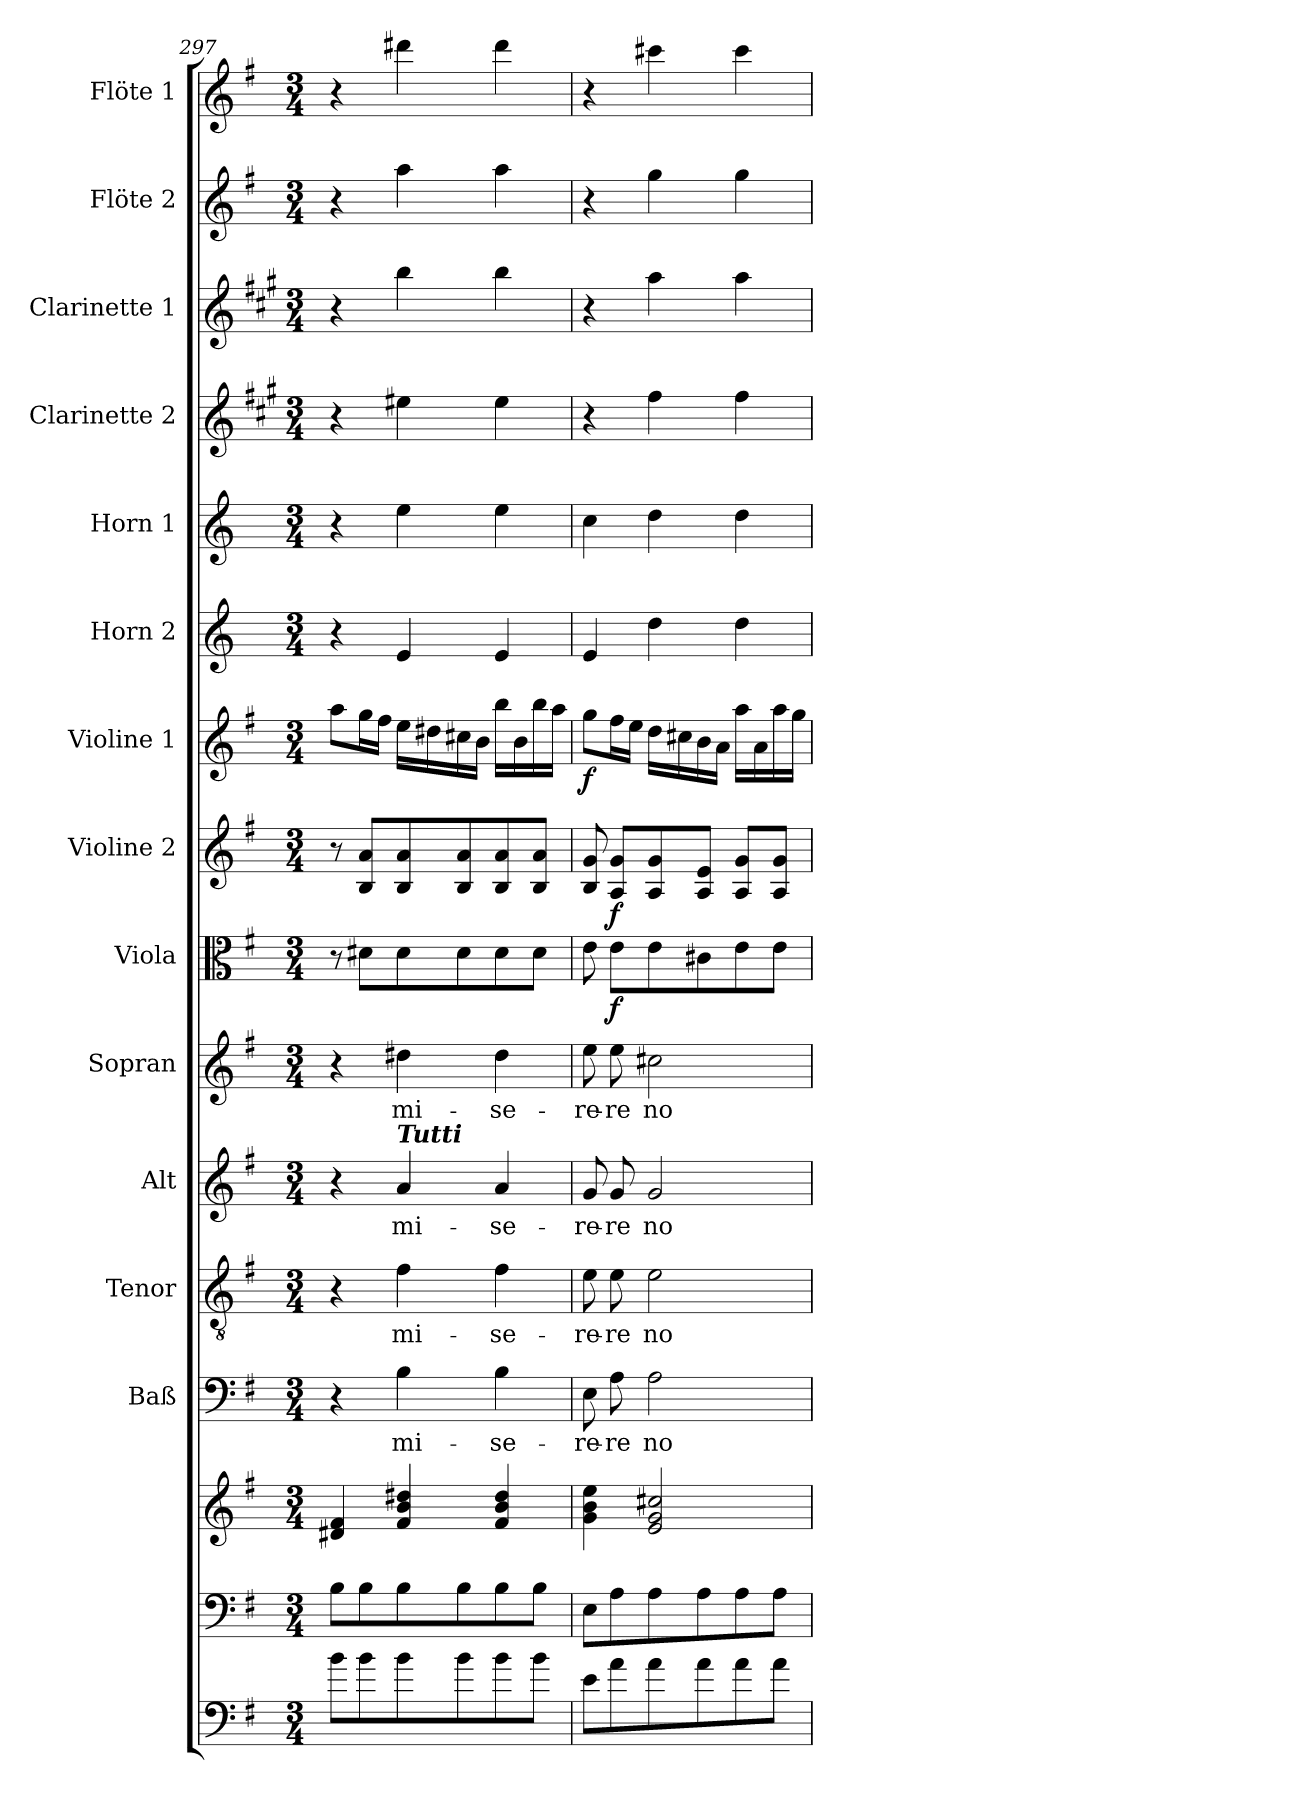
**kern	**kern	**kern	**kern	**text	**kern	**text	**kern	**text	**kern	**text	**kern	**dynam	**kern	**dynam	**kern	**dynam	**kern	**kern	**kern	**kern	**kern	**kern
*part15	*part14	*part14	*part13	*part13	*part12	*part12	*part11	*part11	*part10	*part10	*part9	*part9	*part8	*part8	*part7	*part7	*part6	*part5	*part4	*part3	*part2	*part1
*staff16	*staff15	*staff14	*staff13	*staff13	*staff12	*staff12	*staff11	*staff11	*staff10	*staff10	*staff9	*staff9	*staff8	*staff8	*staff7	*staff7	*staff6	*staff5	*staff4	*staff3	*staff2	*staff1
*	*	*	*I"Baß	*	*I"Tenor	*	*I"Alt	*	*I"Sopran	*	*I"Viola	*	*I"Violine 2	*	*I"Violine 1	*	*I"Horn 2	*I"Horn 1	*I"Clarinette 2	*I"Clarinette 1	*I"Flöte 2	*I"Flöte 1
*	*	*	*I'Baß	*	*I'Ten	*	*I'Alt	*	*I'Sop	*	*I'Vla.	*	*I'Vln. 2	*	*I'Vln. 1	*	*I'Hrn. 2	*I'Hrn. 1	*I'Cl. 2	*I'Cl. 1	*I'Fl. 2	*I'Fl. 1
*clefF4	*clefF4	*clefG2	*clefF4	*	*clefGv2	*	*clefG2	*	*clefG2	*	*clefC3	*	*clefG2	*	*clefG2	*	*clefG2	*clefG2	*clefG2	*clefG2	*clefG2	*clefG2
*ITrd7c12	*	*	*	*	*	*	*	*	*	*	*	*	*	*	*	*	*ITrd3c5	*ITrd3c5	*ITrd1c2	*ITrd1c2	*	*
*k[f#]	*k[f#]	*k[f#]	*k[f#]	*	*k[f#]	*	*k[f#]	*	*k[f#]	*	*k[f#]	*	*k[f#]	*	*k[f#]	*	*k[f#]	*k[f#]	*k[f#]	*k[f#]	*k[f#]	*k[f#]
*G:	*G:	*G:	*G:	*	*G:	*	*G:	*	*G:	*	*G:	*	*G:	*	*G:	*	*G:	*G:	*G:	*G:	*G:	*G:
*M3/4	*M3/4	*M3/4	*M3/4	*	*M3/4	*	*M3/4	*	*M3/4	*	*M3/4	*	*M3/4	*	*M3/4	*	*M3/4	*M3/4	*M3/4	*M3/4	*M3/4	*M3/4
=297	=297	=297	=297	=297	=297	=297	=297	=297	=297	=297	=297	=297	=297	=297	=297	=297	=297	=297	=297	=297	=297	=297
8B\L	8B\L	4d#X/ 4f#/	4r	.	4r	.	4r	.	4r	.	8r	.	8r	.	8aa\L	.	4r	4r	4r	4r	4r	4r
8B\	8B\	.	.	.	.	.	.	.	.	.	8d#X\L	.	8B/ 8a/L	.	16gg\L	.	.	.	.	.	.	.
.	.	.	.	.	.	.	.	.	.	.	.	.	.	.	16ff#\JJ	.	.	.	.	.	.	.
!	!	!	!	!	!	!	!LO:TX:a:Bi:t=Tutti	!	!	!	!	!	!	!	!	!	!	!	!	!	!	!
!	!	!	!	!LO:LY:b	!	!LO:LY:b	!	!LO:LY:b	!	!LO:LY:b	!	!	!	!	!	!	!	!	!	!	!	!
8B\	8B\	4f#/ 4b/ 4dd#X/	4B\	mi-	4f#\	mi-	4a/	mi-	4dd#X\	mi-	8d#\	.	8B/ 8a/	.	16ee\LL	.	4B/	4b\	4dd#X\	4aa\	4aa\	4ddd#X\
.	.	.	.	.	.	.	.	.	.	.	.	.	.	.	16dd#X\	.	.	.	.	.	.	.
8B\	8B\	.	.	.	.	.	.	.	.	.	8d#\	.	8B/ 8a/	.	16cc#X\	.	.	.	.	.	.	.
.	.	.	.	.	.	.	.	.	.	.	.	.	.	.	16b\JJ	.	.	.	.	.	.	.
!	!	!	!	!LO:LY:b	!	!LO:LY:b	!	!LO:LY:b	!	!LO:LY:b	!	!	!	!	!	!	!	!	!	!	!	!
8B\	8B\	4f#/ 4b/ 4dd#/	4B\	-se-	4f#\	-se-	4a/	-se-	4dd#\	-se-	8d#\	.	8B/ 8a/	.	16bb\LL	.	4B/	4b\	4dd#\	4aa\	4aa\	4ddd#\
.	.	.	.	.	.	.	.	.	.	.	.	.	.	.	16b\	.	.	.	.	.	.	.
8B\J	8B\J	.	.	.	.	.	.	.	.	.	8d#\J	.	8B/ 8a/J	.	16bb\	.	.	.	.	.	.	.
.	.	.	.	.	.	.	.	.	.	.	.	.	.	.	16aa\JJ	.	.	.	.	.	.	.
=298	=298	=298	=298	=298	=298	=298	=298	=298	=298	=298	=298	=298	=298	=298	=298	=298	=298	=298	=298	=298	=298	=298
!	!	!	!	!LO:LY:b	!	!LO:LY:b	!	!LO:LY:b	!	!LO:LY:b	!	!	!	!	!	!LO:DY:b	!	!	!	!	!	!
8E\L	8E\L	4g\ 4b\ 4ee\	8E\	-re-	8e\	-re-	8g/	-re-	8ee\	-re-	8e\	.	8B/ 8g/	.	8gg\L	f	4B/	4g\	4r	4r	4r	4r
!	!	!	!	!LO:LY:b	!	!LO:LY:b	!	!LO:LY:b	!	!LO:LY:b	!	!LO:DY:b	!	!LO:DY:b	!	!	!	!	!	!	!	!
8A\	8A\	.	8A\	-re	8e\	-re	8g/	-re	8ee\	-re	8e\L	f	8A/ 8g/L	f	16ff#\L	.	.	.	.	.	.	.
.	.	.	.	.	.	.	.	.	.	.	.	.	.	.	16ee\JJ	.	.	.	.	.	.	.
!	!	!	!	!LO:LY:b	!	!LO:LY:b	!	!LO:LY:b	!	!LO:LY:b	!	!	!	!	!	!	!	!	!	!	!	!
8A\	8A\	2e/ 2g/ 2cc#X/	2A\	no-	2e\	no-	2g/	no-	2cc#X\	no-	8e\	.	8A/ 8g/	.	16dd\LL	.	4a\	4a\	4ee\	4gg\	4gg\	4ccc#X\
.	.	.	.	.	.	.	.	.	.	.	.	.	.	.	16cc#X\	.	.	.	.	.	.	.
8A\	8A\	.	.	.	.	.	.	.	.	.	8c#X\	.	8A/ 8e/J	.	16b\	.	.	.	.	.	.	.
.	.	.	.	.	.	.	.	.	.	.	.	.	.	.	16a\JJ	.	.	.	.	.	.	.
8A\	8A\	.	.	.	.	.	.	.	.	.	8e\	.	8A/ 8g/L	.	16aa\LL	.	4a\	4a\	4ee\	4gg\	4gg\	4ccc#\
.	.	.	.	.	.	.	.	.	.	.	.	.	.	.	16a\	.	.	.	.	.	.	.
8A\J	8A\J	.	.	.	.	.	.	.	.	.	8e\J	.	8A/ 8g/J	.	16aa\	.	.	.	.	.	.	.
.	.	.	.	.	.	.	.	.	.	.	.	.	.	.	16gg\JJ	.	.	.	.	.	.	.
=	=	=	=	=	=	=	=	=	=	=	=	=	=	=	=	=	=	=	=	=	=	=
*-	*-	*-	*-	*-	*-	*-	*-	*-	*-	*-	*-	*-	*-	*-	*-	*-	*-	*-	*-	*-	*-	*-
